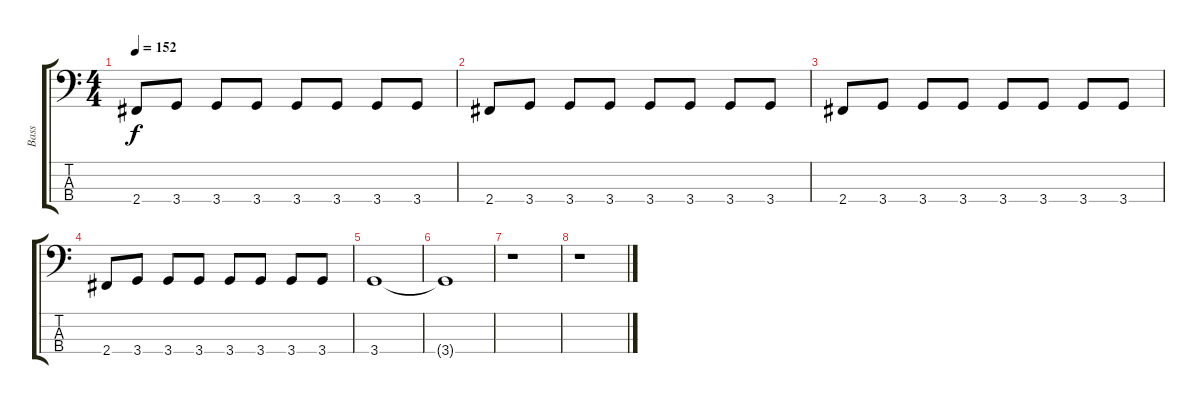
\track ("Bass" "Bass") {instrument electricbasspick}
\staff {score tabs}
\tuning (G2 D2 A1 E1) {hide}
\ts (4 4)
\tempo 152
\clef f4
\ks c
2.4.8{dy f} 3.4.8 3.4.8 3.4.8 3.4.8 3.4.8 3.4.8 3.4.8 |
2.4.8 3.4.8 3.4.8 3.4.8 3.4.8 3.4.8 3.4.8 3.4.8 |
2.4.8 3.4.8 3.4.8 3.4.8 3.4.8 3.4.8 3.4.8 3.4.8 |
2.4.8 3.4.8 3.4.8 3.4.8 3.4.8 3.4.8 3.4.8 3.4.8 |
3.4.1 |
3.4{t}.1 |
r.1 |
r.1
